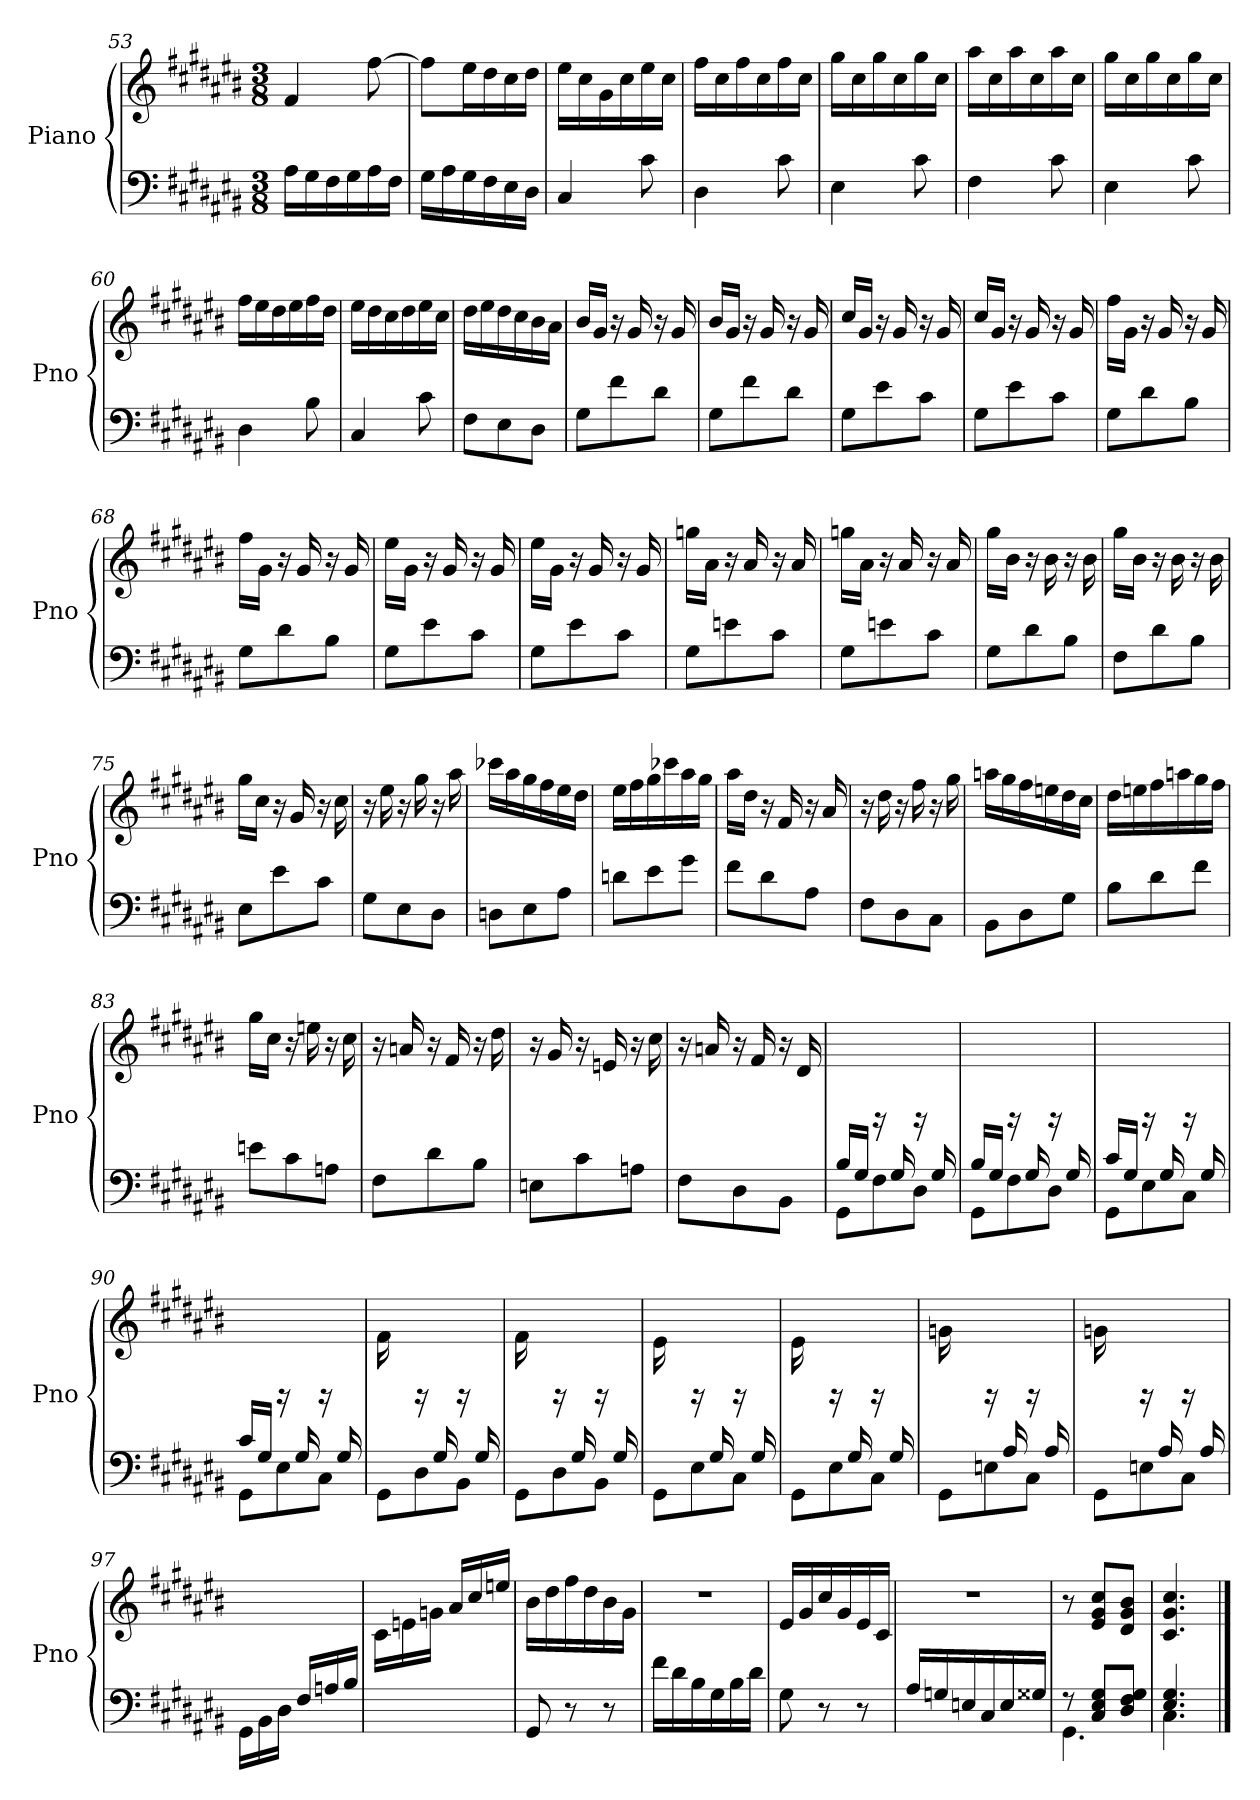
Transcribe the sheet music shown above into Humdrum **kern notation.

**kern	**kern
*part1	*part1
*staff2	*staff1
*I"Piano	*
*I'Pno	*
!!LO:LB:g=z
*clefF4	*clefG2
*k[f#c#g#d#a#e#b#]	*k[f#c#g#d#a#e#b#]
*M3/8	*M3/8
=53	=53
16A#\LL	4f#/
16G#\	.
16F#\	.
16G#\	.
16A#\	[8ff#\
16F#\JJ	.
=54	=54
16G#\LL	8ff#\L]
16A#\	.
16G#\	16ee#\L
16F#\	16dd#\
16E#\	16cc#\
16D#\JJ	16dd#\JJ
=55	=55
4C#/	16ee#\LL
.	16cc#\
.	16g#\
.	16cc#\
8c#\	16ee#\
.	16cc#\JJ
=56	=56
4D#\	16ff#\LL
.	16cc#\
.	16ff#\
.	16cc#\
8c#\	16ff#\
.	16cc#\JJ
=57	=57
4E#\	16gg#\LL
.	16cc#\
.	16gg#\
.	16cc#\
8c#\	16gg#\
.	16cc#\JJ
=58	=58
4F#\	16aa#\LL
.	16cc#\
.	16aa#\
.	16cc#\
8c#\	16aa#\
.	16cc#\JJ
=59	=59
4E#\	16gg#\LL
.	16cc#\
.	16gg#\
.	16cc#\
8c#\	16gg#\
.	16cc#\JJ
!!LO:LB:g=z
=60	=60
4D#\	16ff#\LL
.	16ee#\
.	16dd#\
.	16ee#\
8B#\	16ff#\
.	16dd#\JJ
=61	=61
4C#/	16ee#\LL
.	16dd#\
.	16cc#\
.	16dd#\
8c#\	16ee#\
.	16cc#\JJ
=62	=62
8F#\L	16dd#\LL
.	16ee#\
8E#\	16dd#\
.	16cc#\
8D#\J	16b#\
.	16a#\JJ
=63	=63
8G#\L	16b#/LL
.	16g#/JJ
8f#\	16r
.	16g#/
8d#\J	16r
.	16g#/
=64	=64
8G#\L	16b#/LL
.	16g#/JJ
8f#\	16r
.	16g#/
8d#\J	16r
.	16g#/
=65	=65
8G#\L	16cc#/LL
.	16g#/JJ
8e#\	16r
.	16g#/
8c#\J	16r
.	16g#/
!!LO:LB:g=z
=66	=66
8G#\L	16cc#/LL
.	16g#/JJ
8e#\	16r
.	16g#/
8c#\J	16r
.	16g#/
=67	=67
8G#\L	16ff#\LL
.	16g#\JJ
8d#\	16r
.	16g#/
8B#\J	16r
.	16g#/
=68	=68
8G#\L	16ff#\LL
.	16g#\JJ
8d#\	16r
.	16g#/
8B#\J	16r
.	16g#/
=69	=69
8G#\L	16ee#\LL
.	16g#\JJ
8e#\	16r
.	16g#/
8c#\J	16r
.	16g#/
=70	=70
8G#\L	16ee#\LL
.	16g#\JJ
8e#\	16r
.	16g#/
8c#\J	16r
.	16g#/
=71	=71
8G#\L	16ggni\LL
.	16a#\JJ
8en\	16r
.	16a#/
8c#\J	16r
.	16a#/
!!LO:PB:g=z
=72	=72
8G#\L	16ggni\LL
.	16a#\JJ
8en\	16r
.	16a#/
8c#\J	16r
.	16a#/
=73	=73
8G#\L	16gg#\LL
.	16b#\JJ
8d#\	16r
.	16b#\
8B#\J	16r
.	16b#\
=74	=74
8F#\L	16gg#\LL
.	16b#\JJ
8d#\	16r
.	16b#\
8B#\J	16r
.	16b#\
=75	=75
8E#\L	16gg#\LL
.	16cc#\JJ
8e#\	16r
.	16g#/
8c#\J	16r
.	16cc#\
=76	=76
8G#\L	16r
.	16ee#\
8E#\	16r
.	16gg#\
8D#\J	16r
.	16aa#\
=77	=77
8Dni\L	16ccc-Xi\LL
.	16aa#\
8E#\	16gg#\
.	16ff#\
8A#\J	16ee#\
.	16dd#\JJ
!!LO:LB:g=z
=78	=78
8dni\L	16ee#\LL
.	16ff#\
8e#\	16gg#\
.	16ccc-Xi\
8g#\J	16aa#\
.	16gg#\JJ
=79	=79
8f#\L	16aa#\LL
.	16dd#\JJ
8d#\	16r
.	16f#/
8A#\J	16r
.	16a#/
=80	=80
8F#\L	16r
.	16dd#\
8D#\	16r
.	16ff#\
8C#\J	16r
.	16gg#\
=81	=81
8BB#\L	16aan\LL
.	16gg#\
8D#\	16ff#\
.	16een\
8G#\J	16dd#\
.	16cc#\JJ
=82	=82
8B#\L	16dd#\LL
.	16een\
8d#\	16ff#\
.	16aan\
8f#\J	16gg#\
.	16ff#\JJ
=83	=83
8en\L	16gg#\LL
.	16cc#\JJ
8c#\	16r
.	16een\
8An\J	16r
.	16cc#\
!!LO:LB:g=z
=84	=84
8F#\L	16r
.	16an/
8d#\	16r
.	16f#/
8B#\J	16r
.	16dd#\
=85	=85
8En\L	16r
.	16g#/
8c#\	16r
.	16en/
8An\J	16r
.	16cc#\
=86	=86
8F#\L	16r
.	16an/
8D#\	16r
.	16f#/
8BB#\J	16r
.	16d#/
=87	=87
*^	*
16B#/LL	8GG#\L	8ryy
16G#/JJ	.	.
16ryy	8F#\	16rBB
16G#/	.	16ryy
16ryy	8D#\J	16rBB
16G#/	.	16ryy
=88	=88	=88
16B#/LL	8GG#\L	8ryy
16G#/JJ	.	.
16ryy	8F#\	16rBB
16G#/	.	16ryy
16ryy	8D#\J	16rBB
16G#/	.	16ryy
=89	=89	=89
16c#/LL	8GG#\L	8ryy
16G#/JJ	.	.
16ryy	8E#\	16rBB
16G#/	.	16ryy
16ryy	8C#\J	16rBB
16G#/	.	16ryy
!!LO:LB:g=z
=90	=90	=90
16c#/LL	8GG#\L	8ryy
16G#/JJ	.	.
16ryy	8E#\	16rBB
16G#/	.	16ryy
16ryy	8C#\J	16rBB
16G#/	.	16ryy
=91	=91	=91
16ryy	8GG#\L	16f#\LL
16G#/JJ	.	16ryy
16ryy	8D#\	16rBB
16G#/	.	16ryy
16ryy	8BB#\J	16rBB
16G#/	.	16ryy
=92	=92	=92
16ryy	8GG#\L	16f#\LL
16G#/JJ	.	16ryy
16ryy	8D#\	16rBB
16G#/	.	16ryy
16ryy	8BB#\J	16rBB
16G#/	.	16ryy
=93	=93	=93
16ryy	8GG#\L	16e#\LL
16G#/JJ	.	16ryy
16ryy	8E#\	16rBB
16G#/	.	16ryy
16ryy	8C#\J	16rBB
16G#/	.	16ryy
=94	=94	=94
16ryy	8GG#\L	16e#\LL
16G#/JJ	.	16ryy
16ryy	8E#\	16rBB
16G#/	.	16ryy
16ryy	8C#\J	16rBB
16G#/	.	16ryy
=95	=95	=95
16ryy	8GG#\L	16gni\LL
16A#/JJ	.	16ryy
16ryy	8En\	16rBB
16A#/	.	16ryy
16ryy	8C#\J	16rBB
16A#/	.	16ryy
!!LO:LB:g=z
=96	=96	=96
16ryy	8GG#\L	16gni\LL
16A#/JJ	.	16ryy
16ryy	8En\	16rBB
16A#/	.	16ryy
16ryy	8C#\J	16rBB
16A#/	.	16ryy
=97	=97	=97
8.ryy	16GG#\LL	8.ryy
.	16BB#\	.
.	16D#\JJ	.
16F#/LL	8.ryy	8.ryy
16An/	.	.
16B#/JJ	.	.
*v	*v	*
=98	=98
*	*^
8.ryy	8.ryy	16c#\LL
.	.	16en\
.	.	16gni\JJ
8.ryy	16a#/LL	8.ryy
.	16cc#/	.
.	16een/JJ	.
*	*v	*v
=99	=99
8GG#/	16b#\LL
.	16dd#\
8r	16ff#\
.	16dd#\
8r	16b#\
.	16g#\JJ
!!LO:LB:g=z
=100	=100
16f#\LL	4.r
16d#\	.
16B#\	.
16G#\	.
16B#\	.
16d#\JJ	.
=101	=101
8G#\	16e#/LL
.	16g#/
8r	16cc#/
.	16g#/
8r	16e#/
.	16c#/JJ
=102	=102
16A#/LL	4.r
16Gni/	.
16En/	.
16C#/	.
16E/	.
16G##i/JJ	.
=103	=103
*^	*
8r	4.GG#\	8r
8C#/ 8E#/ 8G#/L	.	8e#/ 8g#/ 8cc#/L
8D#/ 8F#/ 8G#/J	.	8d#/ 8g#/ 8b#/J
=104	=104	=104
4.E#/ 4.G#/	4.C#\	4.c#/ 4.g#/ 4.cc#/
*v	*v	*
==	==
*-	*-
